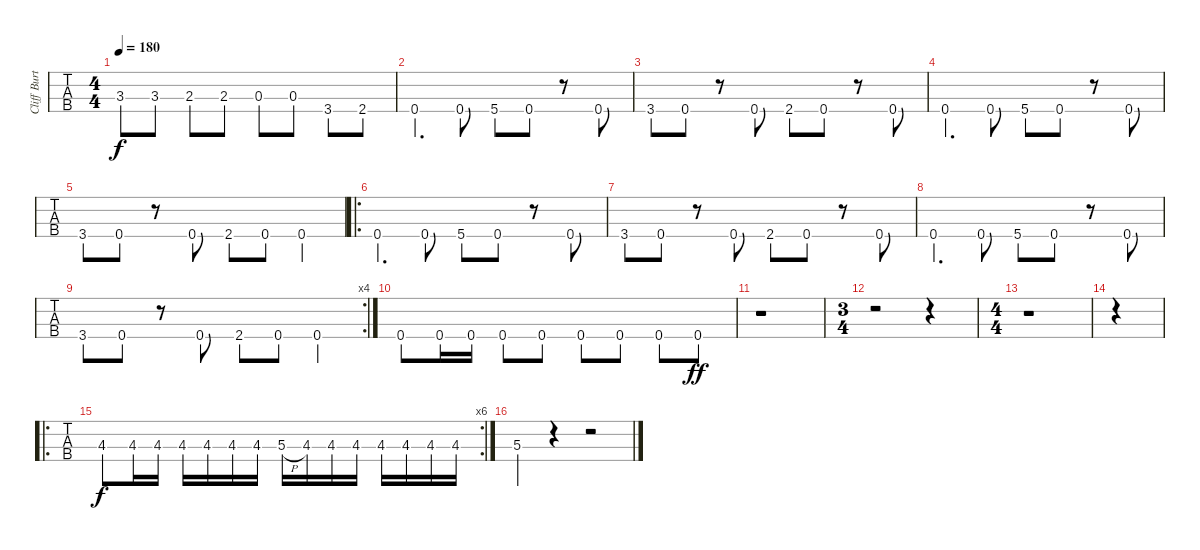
\track ("Cliff Burton" "Cliff Burt") {instrument electricbassfinger}
\staff {tabs}
\tuning (G2 D2 A1 E1) {hide}
\ts (4 4)
\tempo 180
\clef f4
\ks c
3.3.8{dy f} 3.3.8 2.3.8 2.3.8 0.3.8 0.3.8 3.4.8 2.4.8 |
0.4.4{d} 0.4.8 5.4.8 0.4.8 r.8 0.4.8 |
3.4.8 0.4.8 r.8 0.4.8 2.4.8 0.4.8 r.8 0.4.8 |
0.4.4{d} 0.4.8 5.4.8 0.4.8 r.8 0.4.8 |
3.4.8 0.4.8 r.8 0.4.8 2.4.8 0.4.8 0.4.4 |
\ro
0.4.4{d} 0.4.8 5.4.8 0.4.8 r.8 0.4.8 |
3.4.8 0.4.8 r.8 0.4.8 2.4.8 0.4.8 r.8 0.4.8 |
0.4.4{d} 0.4.8 5.4.8 0.4.8 r.8 0.4.8 |
\rc 4
3.4.8 0.4.8 r.8 0.4.8 2.4.8 0.4.8 0.4.4 |
0.4.8 0.4.16 0.4.16 0.4.8 0.4.8 0.4.8 0.4.8 0.4.8 0.4{ac}.8{dy ff} |
r.1 |
\ts (3 4)
r.2 r.4 |
\ts (4 4)
r.1 |
|
\ro
\rc 6
4.3.8{dy f} 4.3.16 4.3.16 4.3.16 4.3.16 4.3.16 4.3.16 5.3{h}.16 4.3.16 4.3.16 4.3.16 4.3.16 4.3.16 4.3.16 4.3.16 |
5.3{st}.4 r.4 r.2
